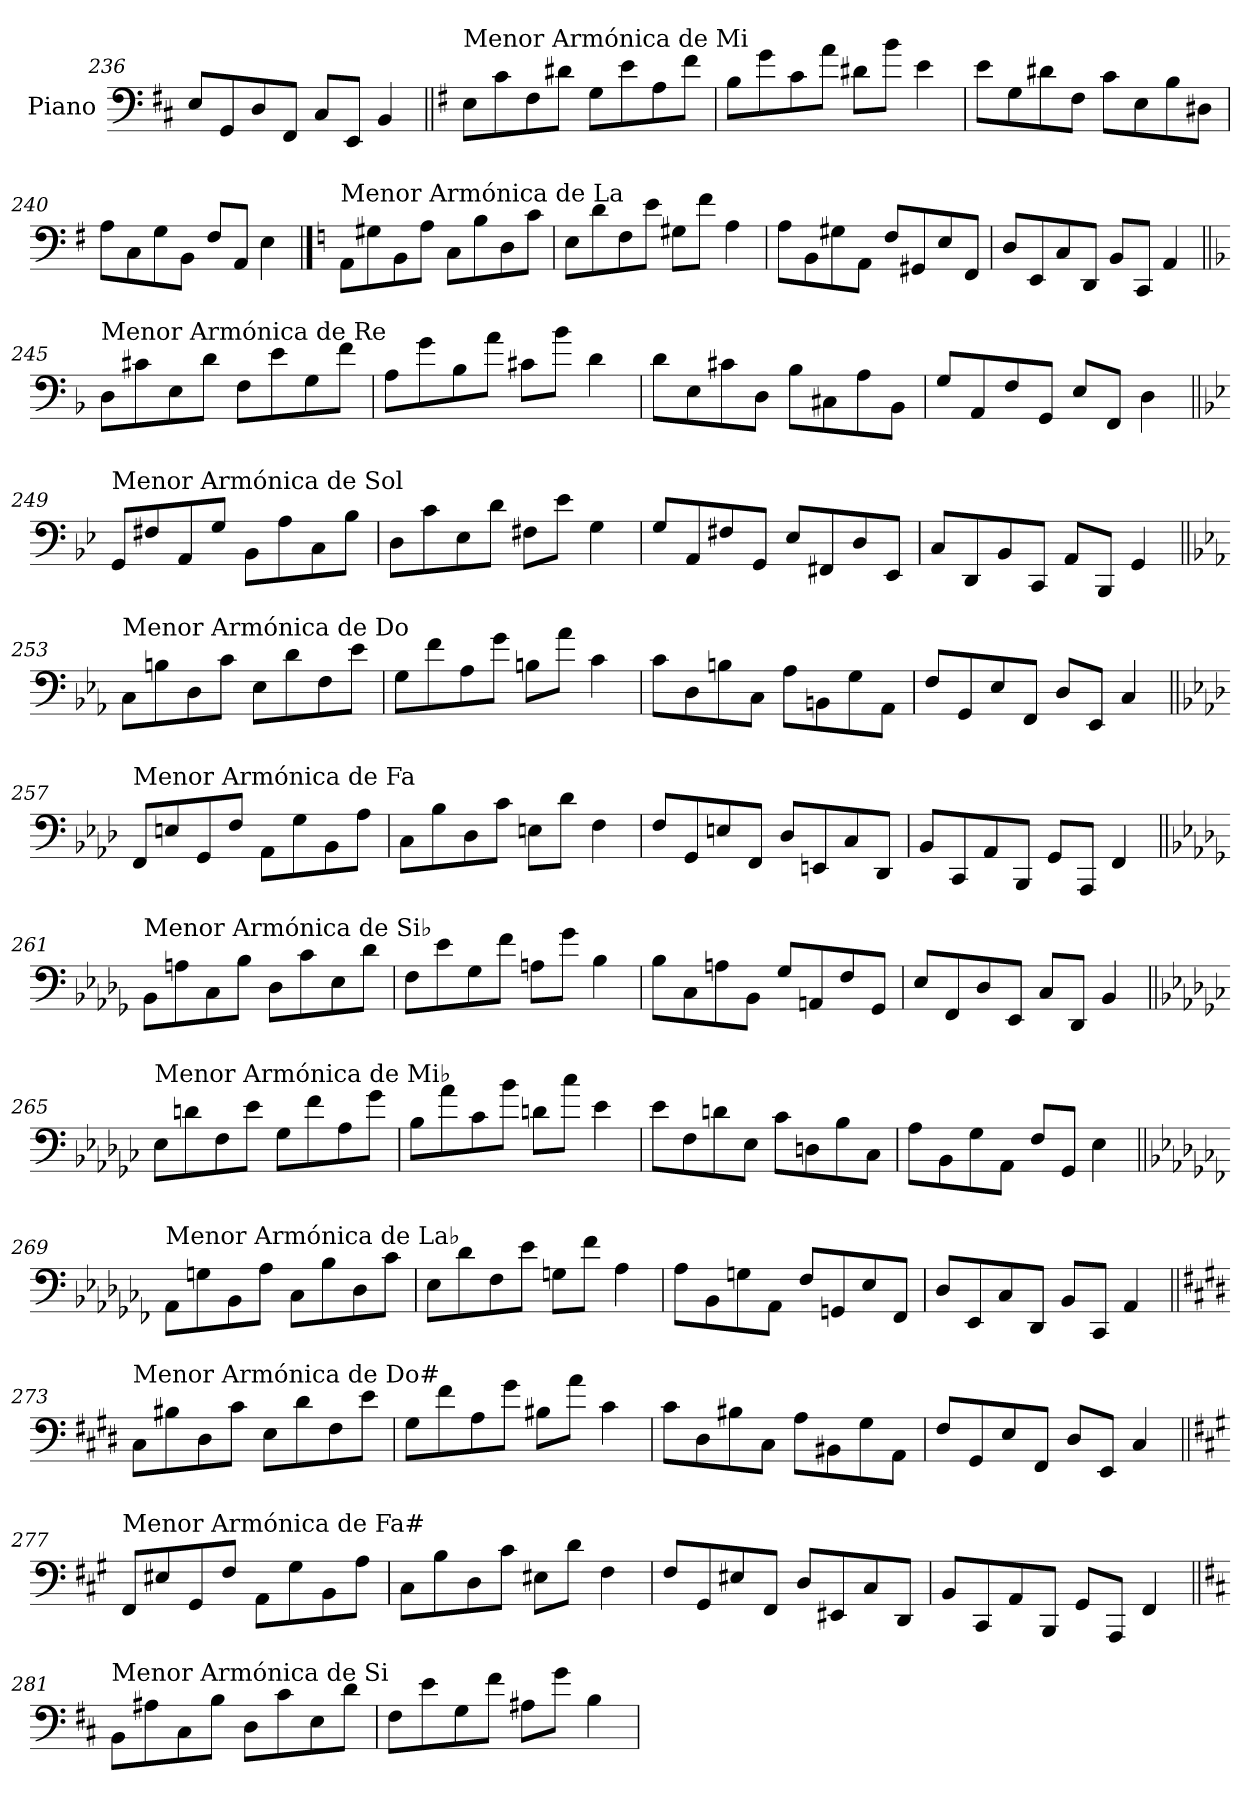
**kern
*part1
*staff1
*I"Piano
*I'Pno.
*clefF4
*k[f#c#]
=236
8E/L
8GG/
8D/
8FF#/J
8C#/L
8EE/J
4BB/
!!LO:LB:g=z
=237||
*k[f#]
!LO:TX:a:t=Menor Armónica de Mi
8E\L
8c\
8F#\
8d#X\J
8G\L
8e\
8A\
8f#\J
=238
8B\L
8g\
8c\
8a\J
8d#X\L
8b\J
4e\
=239
8e\L
8G\
8d#X\
8F#\J
8c\L
8E\
8B\
8D#X\J
=240
8A\L
8C\
8G\
8BB\J
8F#/L
8AA/J
4E\
!!LO:PB:g=z
==241
*k[]
!LO:TX:a:t=Menor Armónica de La
8AA\L
8G#X\
8BB\
8A\J
8C\L
8B\
8D\
8c\J
=242
8E\L
8d\
8F\
8e\J
8G#X\L
8f\J
4A\
=243
8A\L
8BB\
8G#X\
8AA\J
8F/L
8GG#X/
8E/
8FF/J
=244
8D/L
8EE/
8C/
8DD/J
8BB/L
8CC/J
4AA/
!!LO:LB:g=z
=245||
*k[b-]
!LO:TX:a:t=Menor Armónica de Re
8D\L
8c#X\
8E\
8d\J
8F\L
8e\
8G\
8f\J
=246
8A\L
8g\
8B-\
8a\J
8c#X\L
8b-\J
4d\
=247
8d\L
8E\
8c#X\
8D\J
8B-\L
8C#X\
8A\
8BB-\J
=248
8G/L
8AA/
8F/
8GG/J
8E/L
8FF/J
4D\
!!LO:LB:g=z
=249||
*k[b-e-]
!LO:TX:a:t=Menor Armónica de Sol
8GG/L
8F#X/
8AA/
8G/J
8BB-\L
8A\
8C\
8B-\J
=250
8D\L
8c\
8E-\
8d\J
8F#X\L
8e-\J
4G\
=251
8G/L
8AA/
8F#X/
8GG/J
8E-/L
8FF#X/
8D/
8EE-/J
=252
8C/L
8DD/
8BB-/
8CC/J
8AA/L
8BBB-/J
4GG/
!!LO:LB:g=z
=253||
*k[b-e-a-]
!LO:TX:a:t=Menor Armónica de Do
8C\L
8Bn\
8D\
8c\J
8E-\L
8d\
8F\
8e-\J
=254
8G\L
8f\
8A-\
8g\J
8Bn\L
8a-\J
4c\
=255
8c\L
8D\
8Bn\
8C\J
8A-\L
8BBn\
8G\
8AA-\J
=256
8F/L
8GG/
8E-/
8FF/J
8D/L
8EE-/J
4C/
!!LO:LB:g=z
=257||
*k[b-e-a-d-]
!LO:TX:a:t=Menor Armónica de Fa
8FF/L
8En/
8GG/
8F/J
8AA-\L
8G\
8BB-\
8A-\J
=258
8C\L
8B-\
8D-\
8c\J
8En\L
8d-\J
4F\
=259
8F/L
8GG/
8En/
8FF/J
8D-/L
8EEn/
8C/
8DD-/J
=260
8BB-/L
8CC/
8AA-/
8BBB-/J
8GG/L
8AAA-/J
4FF/
!!LO:LB:g=z
=261||
*k[b-e-a-d-g-]
!LO:TX:a:t=Menor Armónica de Si♭
8BB-\L
8An\
8C\
8B-\J
8D-\L
8c\
8E-\
8d-\J
=262
8F\L
8e-\
8G-\
8f\J
8An\L
8g-\J
4B-\
=263
8B-\L
8C\
8An\
8BB-\J
8G-/L
8AAn/
8F/
8GG-/J
=264
8E-/L
8FF/
8D-/
8EE-/J
8C/L
8DD-/J
4BB-/
!!LO:PB:g=z
=265||
*k[b-e-a-d-g-c-]
!LO:TX:a:t=Menor Armónica de Mi♭
8E-\L
8dn\
8F\
8e-\J
8G-\L
8f\
8A-\
8g-\J
=266
8B-\L
8a-\
8c-\
8b-\J
8dn\L
8cc-\J
4e-\
=267
8e-\L
8F\
8dn\
8E-\J
8c-\L
8Dn\
8B-\
8C-\J
=268
8A-\L
8BB-\
8G-\
8AA-\J
8F/L
8GG-/J
4E-\
!!LO:LB:g=z
=269||
*k[b-e-a-d-g-c-f-]
!LO:TX:a:t=Menor Armónica de La♭
8AA-\L
8Gn\
8BB-\
8A-\J
8C-\L
8B-\
8D-\
8c-\J
=270
8E-\L
8d-\
8F-\
8e-\J
8Gn\L
8f-\J
4A-\
=271
8A-\L
8BB-\
8Gn\
8AA-\J
8F-/L
8GGn/
8E-/
8FF-/J
=272
8D-/L
8EE-/
8C-/
8DD-/J
8BB-/L
8CC-/J
4AA-/
!!LO:LB:g=z
=273||
*k[f#c#g#d#]
!LO:TX:a:t=Menor Armónica de Do#
8C#\L
8B#X\
8D#\
8c#\J
8E\L
8d#\
8F#\
8e\J
=274
8G#\L
8f#\
8A\
8g#\J
8B#X\L
8a\J
4c#\
=275
8c#\L
8D#\
8B#X\
8C#\J
8A\L
8BB#X\
8G#\
8AA\J
=276
8F#/L
8GG#/
8E/
8FF#/J
8D#/L
8EE/J
4C#/
!!LO:LB:g=z
=277||
*k[f#c#g#]
!LO:TX:a:t=Menor Armónica de Fa#
8FF#/L
8E#X/
8GG#/
8F#/J
8AA\L
8G#\
8BB\
8A\J
=278
8C#\L
8B\
8D\
8c#\J
8E#X\L
8d\J
4F#\
=279
8F#/L
8GG#/
8E#X/
8FF#/J
8D/L
8EE#X/
8C#/
8DD/J
=280
8BB/L
8CC#/
8AA/
8BBB/J
8GG#/L
8AAA/J
4FF#/
!!LO:LB:g=z
=281||
*k[f#c#]
!LO:TX:a:t=Menor Armónica de Si
8BB\L
8A#X\
8C#\
8B\J
8D\L
8c#\
8E\
8d\J
=282
8F#\L
8e\
8G\
8f#\J
8A#X\L
8g\J
4B\
=
*-
